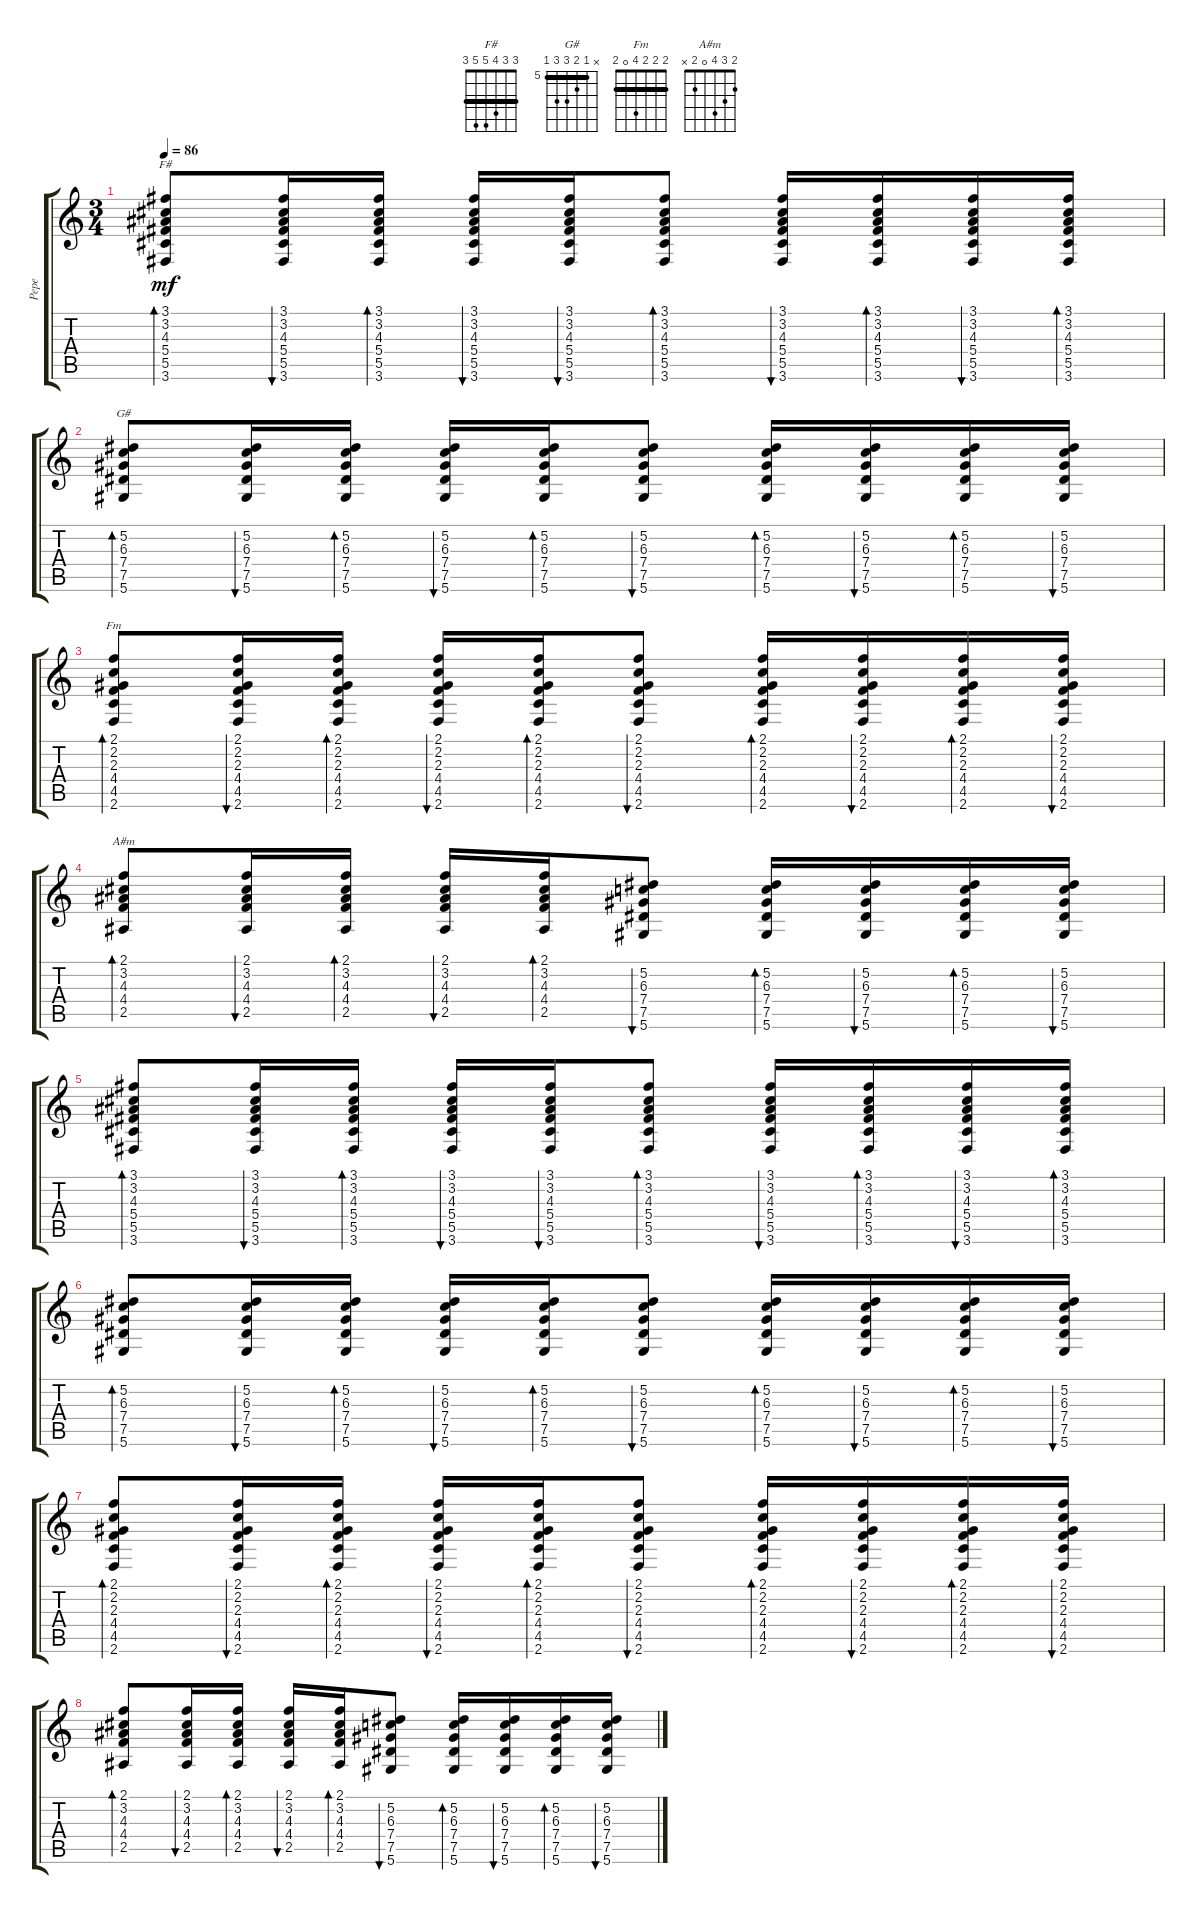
\track ("Pepe" "Pepe") {instrument acousticguitarsteel}
\staff {score tabs}
\tuning (Eb4 Bb3 Gb3 Db3 Ab2 Eb2) {hide}
\chord ("F#" 3 3 4 5 5 3) {barre 3}
\chord ("G#" x 5 6 7 7 5) {firstfret 5 barre 5}
\chord ("Fm" 2 2 2 4 0 2) {barre 2}
\chord ("A#m" 2 3 4 0 2 x)
\ts (3 4)
\tempo 86
\clef g2
\ks c
(3.1 3.2 4.3 5.4 5.5 3.6).8{bd 30 ch "F#" dy mf} (3.1 3.2 4.3 5.4 5.5 3.6).16{bu 30} (3.1 3.2 4.3 5.4 5.5 3.6).16{bd 30} (3.1 3.2 4.3 5.4 5.5 3.6).16{bu 30} (3.1 3.2 4.3 5.4 5.5 3.6).16{bu 30} (3.1 3.2 4.3 5.4 5.5 3.6).8{bd 30} (3.1 3.2 4.3 5.4 5.5 3.6).16{bu 30} (3.1 3.2 4.3 5.4 5.5 3.6).16{bd 30} (3.1 3.2 4.3 5.4 5.5 3.6).16{bu 30} (3.1 3.2 4.3 5.4 5.5 3.6).16{bd 30} |
(5.2 6.3 7.4 7.5 5.6).8{bd 30 ch "G#"} (5.2 6.3 7.4 7.5 5.6).16{bu 30} (5.2 6.3 7.4 7.5 5.6).16{bd 30} (5.2 6.3 7.4 7.5 5.6).16{bu 30} (5.2 6.3 7.4 7.5 5.6).16{bd 30} (5.2 6.3 7.4 7.5 5.6).8{bu 30} (5.2 6.3 7.4 7.5 5.6).16{bd 30} (5.2 6.3 7.4 7.5 5.6).16{bu 30} (5.2 6.3 7.4 7.5 5.6).16{bd 30} (5.2 6.3 7.4 7.5 5.6).16{bu 30} |
(2.1 2.2 2.3 4.4 4.5 2.6).8{bd 30 ch "Fm"} (2.1 2.2 2.3 4.4 4.5 2.6).16{bu 30} (2.1 2.2 2.3 4.4 4.5 2.6).16{bd 30} (2.1 2.2 2.3 4.4 4.5 2.6).16{bu 30} (2.1 2.2 2.3 4.4 4.5 2.6).16{bd 30} (2.1 2.2 2.3 4.4 4.5 2.6).8{bu 30} (2.1 2.2 2.3 4.4 4.5 2.6).16{bd 30} (2.1 2.2 2.3 4.4 4.5 2.6).16{bu 30} (2.1 2.2 2.3 4.4 4.5 2.6).16{bd 30} (2.1 2.2 2.3 4.4 4.5 2.6).16{bu 30} |
(2.1 3.2 4.3 4.4 2.5).8{bd 30 ch "A#m"} (2.1 3.2 4.3 4.4 2.5).16{bu 30} (2.1 3.2 4.3 4.4 2.5).16{bd 30} (2.1 3.2 4.3 4.4 2.5).16{bu 30} (2.1 3.2 4.3 4.4 2.5).16{bd 30} (5.2 6.3 7.4 7.5 5.6).8{bu 30} (5.2 6.3 7.4 7.5 5.6).16{bd 30} (5.2 6.3 7.4 7.5 5.6).16{bu 30} (5.2 6.3 7.4 7.5 5.6).16{bd 30} (5.2 6.3 7.4 7.5 5.6).16{bu 30} |
(3.1 3.2 4.3 5.4 5.5 3.6).8{bd 30} (3.1 3.2 4.3 5.4 5.5 3.6).16{bu 30} (3.1 3.2 4.3 5.4 5.5 3.6).16{bd 30} (3.1 3.2 4.3 5.4 5.5 3.6).16{bu 30} (3.1 3.2 4.3 5.4 5.5 3.6).16{bu 30} (3.1 3.2 4.3 5.4 5.5 3.6).8{bd 30} (3.1 3.2 4.3 5.4 5.5 3.6).16{bu 30} (3.1 3.2 4.3 5.4 5.5 3.6).16{bd 30} (3.1 3.2 4.3 5.4 5.5 3.6).16{bu 30} (3.1 3.2 4.3 5.4 5.5 3.6).16{bd 30} |
(5.2 6.3 7.4 7.5 5.6).8{bd 30} (5.2 6.3 7.4 7.5 5.6).16{bu 30} (5.2 6.3 7.4 7.5 5.6).16{bd 30} (5.2 6.3 7.4 7.5 5.6).16{bu 30} (5.2 6.3 7.4 7.5 5.6).16{bd 30} (5.2 6.3 7.4 7.5 5.6).8{bu 30} (5.2 6.3 7.4 7.5 5.6).16{bd 30} (5.2 6.3 7.4 7.5 5.6).16{bu 30} (5.2 6.3 7.4 7.5 5.6).16{bd 30} (5.2 6.3 7.4 7.5 5.6).16{bu 30} |
(2.1 2.2 2.3 4.4 4.5 2.6).8{bd 30} (2.1 2.2 2.3 4.4 4.5 2.6).16{bu 30} (2.1 2.2 2.3 4.4 4.5 2.6).16{bd 30} (2.1 2.2 2.3 4.4 4.5 2.6).16{bu 30} (2.1 2.2 2.3 4.4 4.5 2.6).16{bd 30} (2.1 2.2 2.3 4.4 4.5 2.6).8{bu 30} (2.1 2.2 2.3 4.4 4.5 2.6).16{bd 30} (2.1 2.2 2.3 4.4 4.5 2.6).16{bu 30} (2.1 2.2 2.3 4.4 4.5 2.6).16{bd 30} (2.1 2.2 2.3 4.4 4.5 2.6).16{bu 30} |
(2.1 3.2 4.3 4.4 2.5).8{bd 30} (2.1 3.2 4.3 4.4 2.5).16{bu 30} (2.1 3.2 4.3 4.4 2.5).16{bd 30} (2.1 3.2 4.3 4.4 2.5).16{bu 30} (2.1 3.2 4.3 4.4 2.5).16{bd 30} (5.2 6.3 7.4 7.5 5.6).8{bu 30} (5.2 6.3 7.4 7.5 5.6).16{bd 30} (5.2 6.3 7.4 7.5 5.6).16{bu 30} (5.2 6.3 7.4 7.5 5.6).16{bd 30} (5.2 6.3 7.4 7.5 5.6).16{bu 30}
